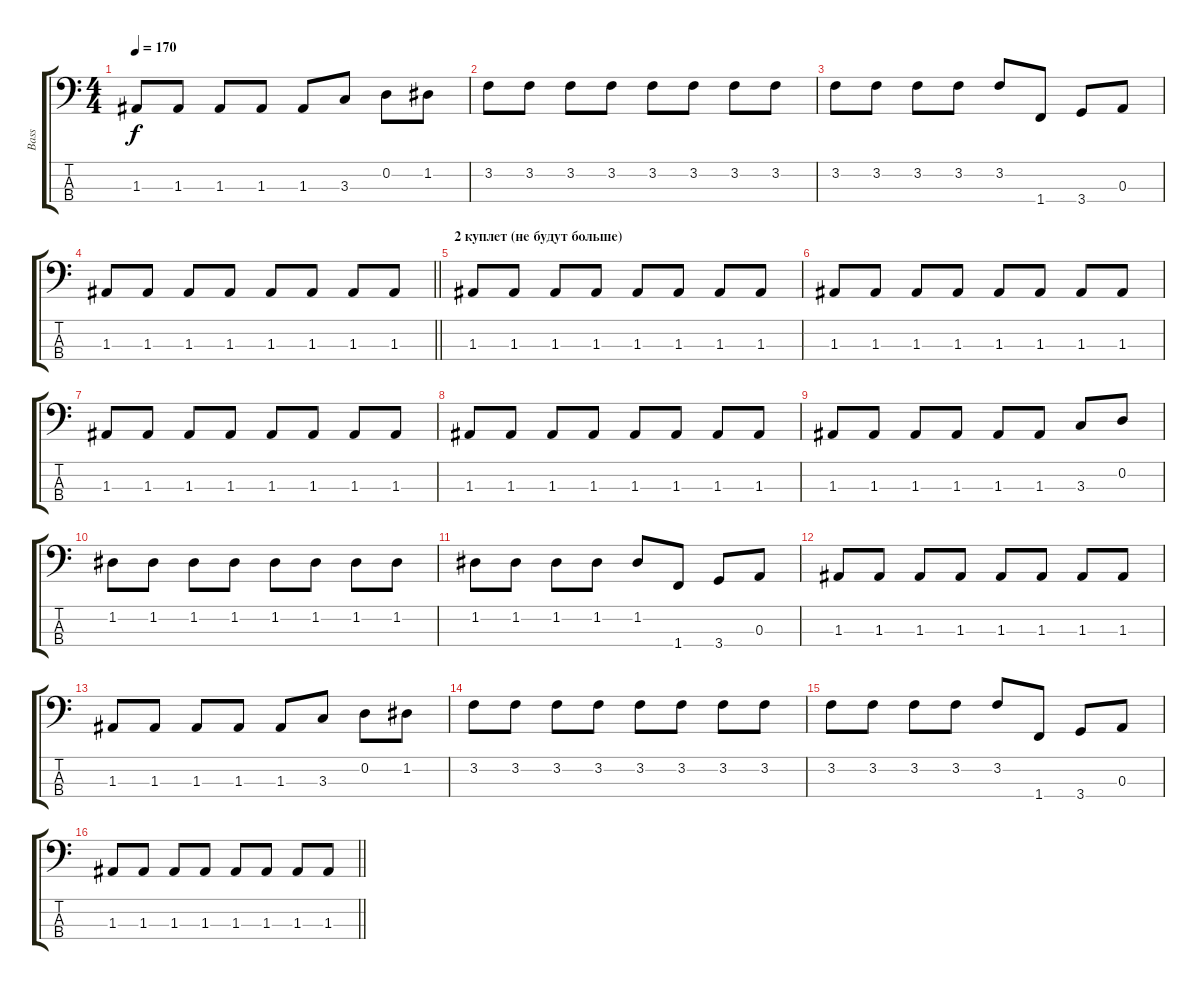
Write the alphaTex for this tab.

\track ("Bass" "Bass") {instrument electricbassfinger}
\staff {score tabs}
\tuning (G2 D2 A1 E1) {hide}
\ts (4 4)
\tempo 170
\clef f4
\ks c
1.3.8{dy f} 1.3.8 1.3.8 1.3.8 1.3.8 3.3.8 0.2.8 1.2.8 |
3.2.8 3.2.8 3.2.8 3.2.8 3.2.8 3.2.8 3.2.8 3.2.8 |
3.2.8 3.2.8 3.2.8 3.2.8 3.2.8 1.4.8 3.4.8 0.3.8 |
\barLineRight lightlight
1.3.8 1.3.8 1.3.8 1.3.8 1.3.8 1.3.8 1.3.8 1.3.8 |
\section ("" "2 куплет (не будут больше)")
1.3.8 1.3.8 1.3.8 1.3.8 1.3.8 1.3.8 1.3.8 1.3.8 |
1.3.8 1.3.8 1.3.8 1.3.8 1.3.8 1.3.8 1.3.8 1.3.8 |
1.3.8 1.3.8 1.3.8 1.3.8 1.3.8 1.3.8 1.3.8 1.3.8 |
1.3.8 1.3.8 1.3.8 1.3.8 1.3.8 1.3.8 1.3.8 1.3.8 |
1.3.8 1.3.8 1.3.8 1.3.8 1.3.8 1.3.8 3.3.8 0.2.8 |
1.2.8 1.2.8 1.2.8 1.2.8 1.2.8 1.2.8 1.2.8 1.2.8 |
1.2.8 1.2.8 1.2.8 1.2.8 1.2.8 1.4.8 3.4.8 0.3.8 |
1.3.8 1.3.8 1.3.8 1.3.8 1.3.8 1.3.8 1.3.8 1.3.8 |
1.3.8 1.3.8 1.3.8 1.3.8 1.3.8 3.3.8 0.2.8 1.2.8 |
3.2.8 3.2.8 3.2.8 3.2.8 3.2.8 3.2.8 3.2.8 3.2.8 |
3.2.8 3.2.8 3.2.8 3.2.8 3.2.8 1.4.8 3.4.8 0.3.8 |
\barLineRight lightlight
1.3.8 1.3.8 1.3.8 1.3.8 1.3.8 1.3.8 1.3.8 1.3.8
